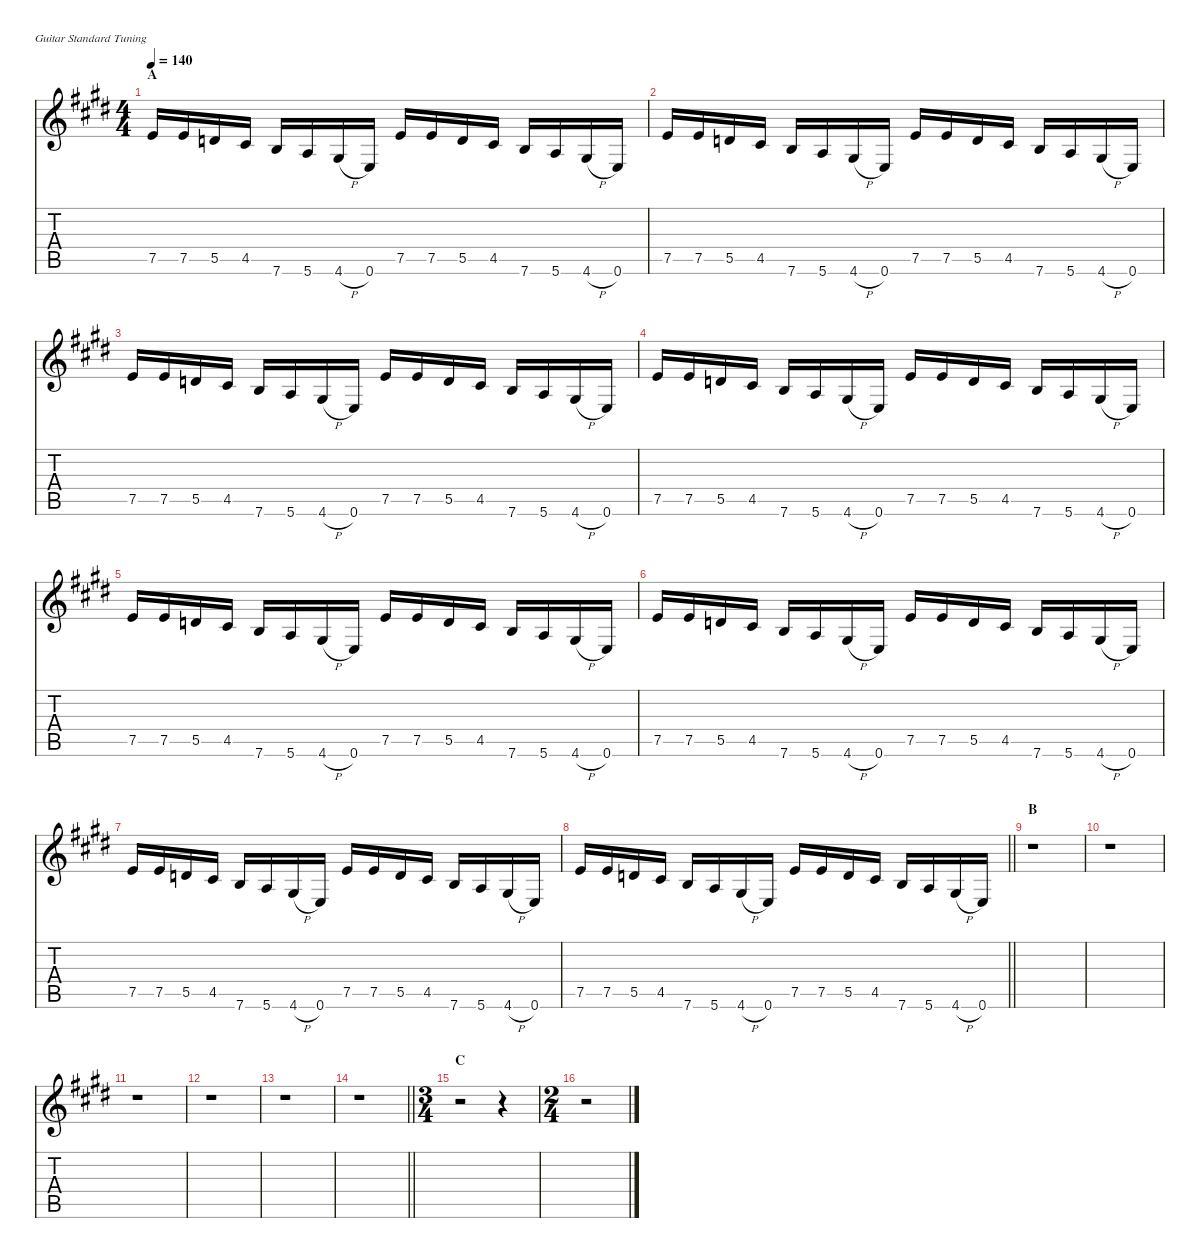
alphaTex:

\defaultSystemsLayout 4
\hideDynamics
\bracketExtendMode nobrackets
\singleTrackTrackNamePolicy hidden
\multiTrackTrackNamePolicy hidden
\firstSystemTrackNameMode fullname
\firstSystemTrackNameOrientation horizontal
\otherSystemsTrackNameOrientation horizontal
\track ("Guitar 1" "el.guit.") {instrument electricguitarclean}
\staff {score tabs}
\tuning (E4 B3 G3 D3 A2 E2)
\ts (4 4)
\section ("" "A")
\tempo 140
\clef g2
\ks e
7.5{acc forcenatural}.16{dy fff instrument electricguitarclean beam Up} 7.5{acc forcenatural}.16{beam Up} 5.5{acc forcenatural}.16{beam Up} 4.5{acc #}.16{beam Up} 7.6{acc forcenatural}.16{beam Up} 5.6{acc forcenatural}.16{beam Up} 4.6{h acc #}.16{beam Up} 0.6{acc forcenatural}.16{beam Up} 7.5{acc forcenatural}.16{beam Up} 7.5{acc forcenatural}.16{beam Up} 5.5{acc forcenatural}.16{beam Up} 4.5{acc #}.16{beam Up} 7.6{acc forcenatural}.16{beam Up} 5.6{acc forcenatural}.16{beam Up} 4.6{h acc #}.16{beam Up} 0.6{acc forcenatural}.16{beam Up} |
7.5{acc forcenatural}.16{beam Up} 7.5{acc forcenatural}.16{beam Up} 5.5{acc forcenatural}.16{beam Up} 4.5{acc #}.16{beam Up} 7.6{acc forcenatural}.16{beam Up} 5.6{acc forcenatural}.16{beam Up} 4.6{h acc #}.16{beam Up} 0.6{acc forcenatural}.16{beam Up} 7.5{acc forcenatural}.16{beam Up} 7.5{acc forcenatural}.16{beam Up} 5.5{acc forcenatural}.16{beam Up} 4.5{acc #}.16{beam Up} 7.6{acc forcenatural}.16{beam Up} 5.6{acc forcenatural}.16{beam Up} 4.6{h acc #}.16{beam Up} 0.6{acc forcenatural}.16{beam Up} |
7.5{acc forcenatural}.16{beam Up} 7.5{acc forcenatural}.16{beam Up} 5.5{acc forcenatural}.16{beam Up} 4.5{acc #}.16{beam Up} 7.6{acc forcenatural}.16{beam Up} 5.6{acc forcenatural}.16{beam Up} 4.6{h acc #}.16{beam Up} 0.6{acc forcenatural}.16{beam Up} 7.5{acc forcenatural}.16{beam Up} 7.5{acc forcenatural}.16{beam Up} 5.5{acc forcenatural}.16{beam Up} 4.5{acc #}.16{beam Up} 7.6{acc forcenatural}.16{beam Up} 5.6{acc forcenatural}.16{beam Up} 4.6{h acc #}.16{beam Up} 0.6{acc forcenatural}.16{beam Up} |
7.5{acc forcenatural}.16{beam Up} 7.5{acc forcenatural}.16{beam Up} 5.5{acc forcenatural}.16{beam Up} 4.5{acc #}.16{beam Up} 7.6{acc forcenatural}.16{beam Up} 5.6{acc forcenatural}.16{beam Up} 4.6{h acc #}.16{beam Up} 0.6{acc forcenatural}.16{beam Up} 7.5{acc forcenatural}.16{beam Up} 7.5{acc forcenatural}.16{beam Up} 5.5{acc forcenatural}.16{beam Up} 4.5{acc #}.16{beam Up} 7.6{acc forcenatural}.16{beam Up} 5.6{acc forcenatural}.16{beam Up} 4.6{h acc #}.16{beam Up} 0.6{acc forcenatural}.16{beam Up} |
7.5{acc forcenatural}.16{beam Up} 7.5{acc forcenatural}.16{beam Up} 5.5{acc forcenatural}.16{beam Up} 4.5{acc #}.16{beam Up} 7.6{acc forcenatural}.16{beam Up} 5.6{acc forcenatural}.16{beam Up} 4.6{h acc #}.16{beam Up} 0.6{acc forcenatural}.16{beam Up} 7.5{acc forcenatural}.16{beam Up} 7.5{acc forcenatural}.16{beam Up} 5.5{acc forcenatural}.16{beam Up} 4.5{acc #}.16{beam Up} 7.6{acc forcenatural}.16{beam Up} 5.6{acc forcenatural}.16{beam Up} 4.6{h acc #}.16{beam Up} 0.6{acc forcenatural}.16{beam Up} |
7.5{acc forcenatural}.16{beam Up} 7.5{acc forcenatural}.16{beam Up} 5.5{acc forcenatural}.16{beam Up} 4.5{acc #}.16{beam Up} 7.6{acc forcenatural}.16{beam Up} 5.6{acc forcenatural}.16{beam Up} 4.6{h acc #}.16{beam Up} 0.6{acc forcenatural}.16{beam Up} 7.5{acc forcenatural}.16{beam Up} 7.5{acc forcenatural}.16{beam Up} 5.5{acc forcenatural}.16{beam Up} 4.5{acc #}.16{beam Up} 7.6{acc forcenatural}.16{beam Up} 5.6{acc forcenatural}.16{beam Up} 4.6{h acc #}.16{beam Up} 0.6{acc forcenatural}.16{beam Up} |
7.5{acc forcenatural}.16{beam Up} 7.5{acc forcenatural}.16{beam Up} 5.5{acc forcenatural}.16{beam Up} 4.5{acc #}.16{beam Up} 7.6{acc forcenatural}.16{beam Up} 5.6{acc forcenatural}.16{beam Up} 4.6{h acc #}.16{beam Up} 0.6{acc forcenatural}.16{beam Up} 7.5{acc forcenatural}.16{beam Up} 7.5{acc forcenatural}.16{beam Up} 5.5{acc forcenatural}.16{beam Up} 4.5{acc #}.16{beam Up} 7.6{acc forcenatural}.16{beam Up} 5.6{acc forcenatural}.16{beam Up} 4.6{h acc #}.16{beam Up} 0.6{acc forcenatural}.16{beam Up} |
\barLineRight lightlight
7.5{acc forcenatural}.16{beam Up} 7.5{acc forcenatural}.16{beam Up} 5.5{acc forcenatural}.16{beam Up} 4.5{acc #}.16{beam Up} 7.6{acc forcenatural}.16{beam Up} 5.6{acc forcenatural}.16{beam Up} 4.6{h acc #}.16{beam Up} 0.6{acc forcenatural}.16{beam Up} 7.5{acc forcenatural}.16{beam Up} 7.5{acc forcenatural}.16{beam Up} 5.5{acc forcenatural}.16{beam Up} 4.5{acc #}.16{beam Up} 7.6{acc forcenatural}.16{beam Up} 5.6{acc forcenatural}.16{beam Up} 4.6{h acc #}.16{beam Up} 0.6{acc forcenatural}.16{beam Up} |
\section ("" "B")
r.1{beam Down} |
r.1{beam Down} |
r.1{beam Down} |
r.1{beam Down} |
r.1{beam Down} |
\barLineRight lightlight
r.1{beam Down} |
\ts (3 4)
\section ("" "C")
r.2{beam Down} r.4{beam Down} |
\ts (2 4)
r.2{beam Down}
